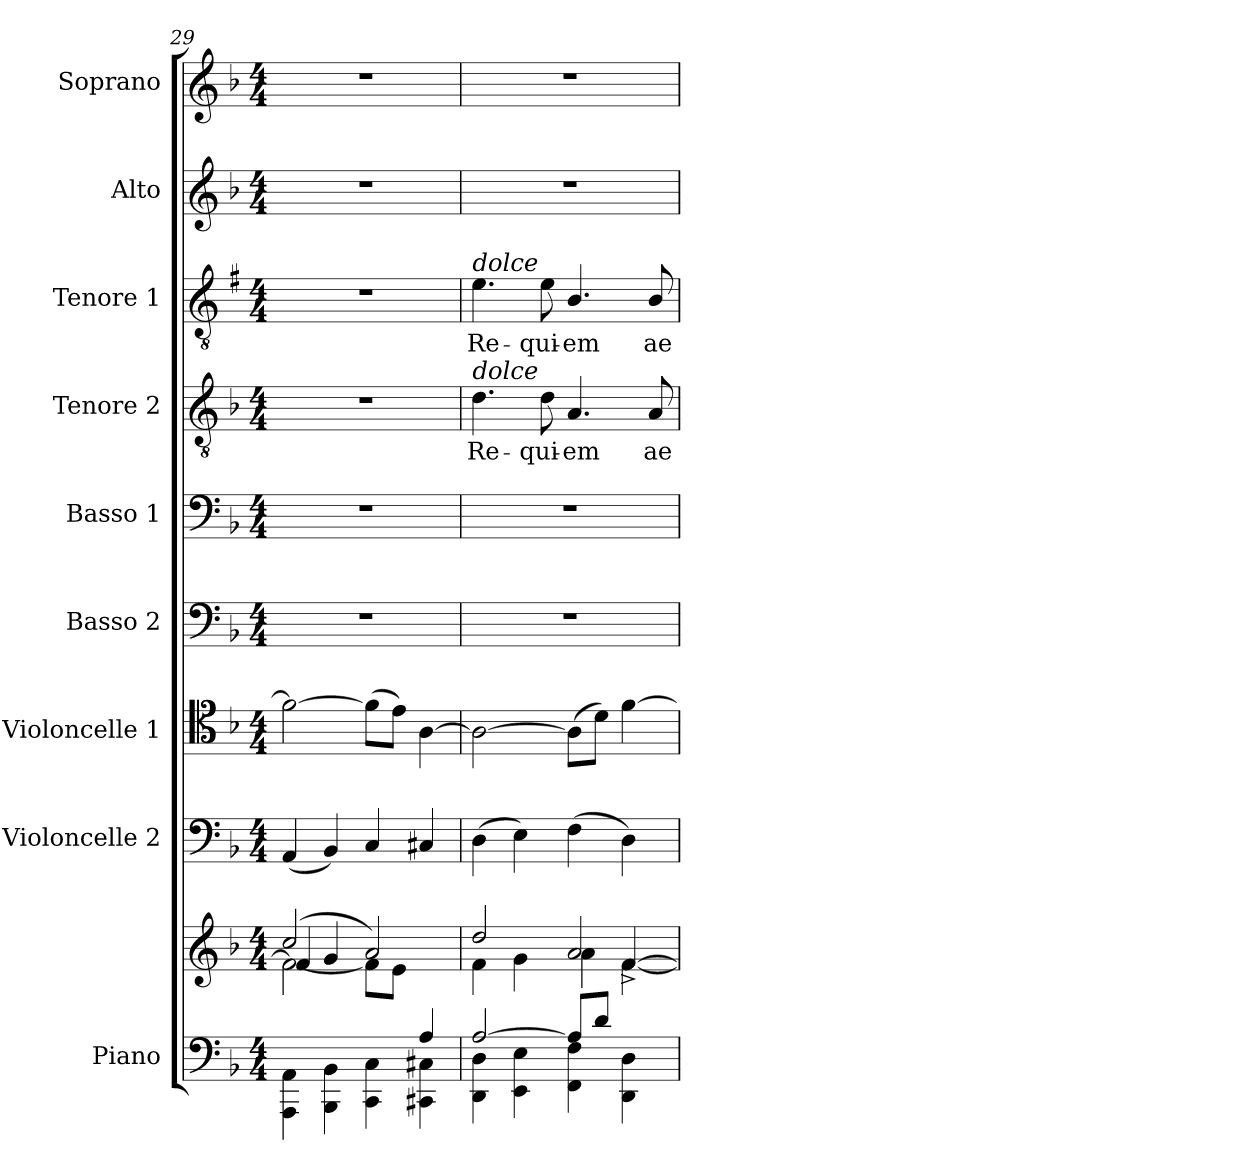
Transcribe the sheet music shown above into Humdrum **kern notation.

**kern	**kern	**kern	**kern	**kern	**kern	**kern	**text	**kern	**text	**kern	**kern
*part9	*part9	*part8	*part7	*part6	*part5	*part4	*part4	*part3	*part3	*part2	*part1
*staff10	*staff9	*staff8	*staff7	*staff6	*staff5	*staff4	*staff4	*staff3	*staff3	*staff2	*staff1
*I"Piano	*	*I"Violoncelle 2	*I"Violoncelle 1	*I"Basso 2	*I"Basso 1	*I"Tenore 2	*	*I"Tenore 1	*	*I"Alto	*I"Soprano
*I'Pno.	*	*I'Vlc 2	*I'Vlc 1	*I'B.2	*I'B.1	*I'T.2	*	*I'T.1	*	*I'A.	*I'S.
!!LO:LB:g=z
*clefF4	*clefG2	*clefF4	*clefC4	*clefF4	*clefF4	*clefGv2	*	*clefGv2	*	*clefG2	*clefG2
*	*	*	*	*	*	*	*	*ITrd1c2	*	*	*
*k[b-]	*k[b-]	*k[b-]	*k[b-]	*k[b-]	*k[b-]	*k[b-]	*	*k[b-]	*	*k[b-]	*k[b-]
*d:	*d:	*d:	*d:	*d:	*d:	*d:	*	*d:	*	*d:	*d:
*M4/4	*M4/4	*M4/4	*M4/4	*M4/4	*M4/4	*M4/4	*	*M4/4	*	*M4/4	*M4/4
=29	=29	=29	=29	=29	=29	=29	=29	=29	=29	=29	=29
*^	*^	*	*	*	*	*	*	*	*	*	*
*	*	*	*^	*	*	*	*	*	*	*	*	*	*
2.ryy	4AAA\ 4AA\	(>2cc/	2f\_	4f/	(<4AA/	2f\_	1r	1r	1r	.	1r	.	1r	1r
.	4BBB-\ 4BB-\	.	.	4g/	4BB-/)	.	.	.	.	.	.	.	.	.
.	4CC\ 4C\	2a/)	2ryy	8f\L]	4C/	(>8f\L]	.	.	.	.	.	.	.	.
.	.	.	.	8e\J	.	8e\J)	.	.	.	.	.	.	.	.
4A/	4CC#X\ 4C#X\	.	.	4ryy	4C#X/	[4A\	.	.	.	.	.	.	.	.
=30	=30	=30	=30	=30	=30	=30	=30	=30	=30	=30	=30	=30	=30	=30
!	!	!	!	!	!	!	!	!	!	!	!LO:TX:a:i:t=dolce	!	!	!
!	!	!	!	!	!	!	!	!	!LO:TX:a:i:t=dolce	!	!	!	!	!
!	!	!	!	!	!	!	!	!	!	!LO:LY:b	!	!LO:LY:b	!	!
[2A/	4DD\ 4D\	2dd/	4f\	2.ryy	(>4D\	2A\_	1r	1r	4.d\	Re-	4.d\	Re-	1r	1r
.	4EE\ 4E\	.	4g\	.	4E\)	.	.	.	.	.	.	.	.	.
!	!	!	!	!	!	!	!	!	!	!LO:LY:b	!	!LO:LY:b	!	!
.	.	.	.	.	.	.	.	.	8d\	-qui-	8d\	-qui-	.	.
!	!	!	!	!	!	!	!	!	!	!LO:LY:b	!	!LO:LY:b	!	!
8A/L]	4FF\ 4F\	2a/	4a\	.	(>4F\	(>8A\L]	.	.	4.A/	-em	4.A/	-em	.	.
8d/J	.	.	.	.	.	8d\J)	.	.	.	.	.	.	.	.
4ryy	4DD\ 4D\	.	[4f^/	[4f\	4D\)	[4f\	.	.	.	.	.	.	.	.
!	!	!	!	!	!	!	!	!	!	!LO:LY:b	!	!LO:LY:b	!	!
.	.	.	.	.	.	.	.	.	8A/	ae-	8A/	ae-	.	.
*v	*v	*	*	*	*	*	*	*	*	*	*	*	*	*
*	*v	*v	*v	*	*	*	*	*	*	*	*	*	*
=	=	=	=	=	=	=	=	=	=	=	=
*-	*-	*-	*-	*-	*-	*-	*-	*-	*-	*-	*-
